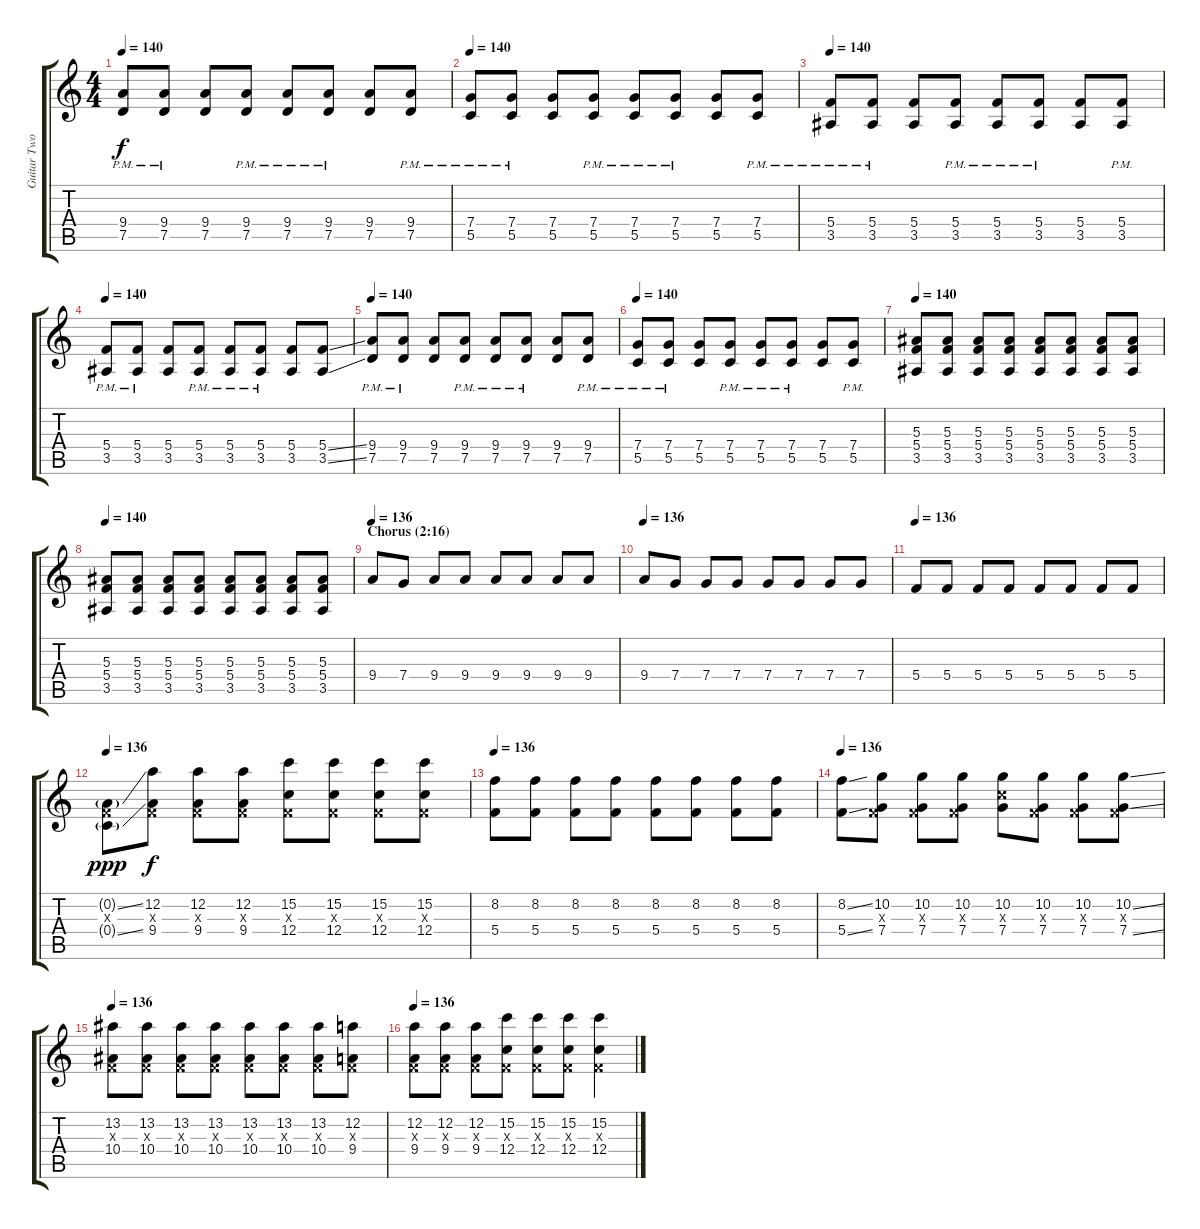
\track ("Guitar Two" "Guitar Two") {instrument overdrivenguitar}
\staff {score tabs}
\tuning (D4 A3 F3 C3 G2 C2) {hide}
\ts (4 4)
\tempo 140
\clef g2
\ks c
(9.4{pm} 7.5{pm}).8{dy f} (9.4{pm} 7.5{pm}).8 (9.4 7.5).8 (9.4{pm} 7.5{pm}).8 (9.4{pm} 7.5{pm}).8 (9.4{pm} 7.5{pm}).8 (9.4 7.5).8 (9.4{pm} 7.5{pm}).8 |
\tempo 140
(7.4{pm} 5.5{pm}).8 (7.4{pm} 5.5{pm}).8 (7.4 5.5).8 (7.4{pm} 5.5{pm}).8 (7.4{pm} 5.5{pm}).8 (7.4{pm} 5.5{pm}).8 (7.4 5.5).8 (7.4{pm} 5.5{pm}).8 |
\tempo 140
(5.4{pm} 3.5{pm}).8 (5.4{pm} 3.5{pm}).8 (5.4 3.5).8 (5.4{pm} 3.5{pm}).8 (5.4{pm} 3.5{pm}).8 (5.4{pm} 3.5{pm}).8 (5.4 3.5).8 (5.4{pm} 3.5{pm}).8 |
\tempo 140
(5.4{pm} 3.5{pm}).8 (5.4{pm} 3.5{pm}).8 (5.4 3.5).8 (5.4{pm} 3.5{pm}).8 (5.4{pm} 3.5{pm}).8 (5.4{pm} 3.5{pm}).8 (5.4 3.5).8 (5.4{ss} 3.5{ss}).8 |
\tempo 140
(9.4{pm} 7.5{pm}).8 (9.4{pm} 7.5{pm}).8 (9.4 7.5).8 (9.4{pm} 7.5{pm}).8 (9.4{pm} 7.5{pm}).8 (9.4{pm} 7.5{pm}).8 (9.4 7.5).8 (9.4{pm} 7.5{pm}).8 |
\tempo 140
(7.4{pm} 5.5{pm}).8 (7.4{pm} 5.5{pm}).8 (7.4 5.5).8 (7.4{pm} 5.5{pm}).8 (7.4{pm} 5.5{pm}).8 (7.4{pm} 5.5{pm}).8 (7.4 5.5).8 (7.4{pm} 5.5{pm}).8 |
\tempo 140
(5.3 5.4 3.5).8 (5.3 5.4 3.5).8 (5.3 5.4 3.5).8 (5.3 5.4 3.5).8 (5.3 5.4 3.5).8 (5.3 5.4 3.5).8 (5.3 5.4 3.5).8 (5.3 5.4 3.5).8 |
\tempo 140
(5.3 5.4 3.5).8 (5.3 5.4 3.5).8 (5.3 5.4 3.5).8 (5.3 5.4 3.5).8 (5.3 5.4 3.5).8 (5.3 5.4 3.5).8 (5.3 5.4 3.5).8 (5.3 5.4 3.5).8 |
\section ("" "Chorus (2:16)")
\tempo 136
9.4.8{volume 10 balance 8} 7.4.8 9.4.8 9.4.8 9.4.8 9.4.8 9.4.8 9.4.8 |
\tempo 136
9.4.8{volume 10 balance 8} 7.4.8 7.4.8 7.4.8 7.4.8 7.4.8 7.4.8 7.4.8 |
\tempo 136
5.4.8{volume 10 balance 8} 5.4.8 5.4.8 5.4.8 5.4.8 5.4.8 5.4.8 5.4.8 |
\tempo 136
(0.2{ss g} 0.3{x} 0.4{ss g}).8{dy ppp volume 13 balance 8 instrument distortionguitar} (12.2 0.3{x} 9.4).8{dy f} (12.2 0.3{x} 9.4).8 (12.2 0.3{x} 9.4).8 (15.2 0.3{x} 12.4).8 (15.2 0.3{x} 12.4).8 (15.2 0.3{x} 12.4).8 (15.2 0.3{x} 12.4).8 |
\tempo 136
(8.2 5.4).8{volume 13 balance 8 instrument distortionguitar} (8.2 5.4).8 (8.2 5.4).8 (8.2 5.4).8 (8.2 5.4).8 (8.2 5.4).8 (8.2 5.4).8 (8.2 5.4).8 |
\tempo 136
(8.2{ss} 5.4{ss}).8{volume 13 balance 8 instrument distortionguitar} (10.2 0.3{x} 7.4).8 (10.2 0.3{x} 7.4).8 (10.2 0.3{x} 7.4).8 (10.2 7.3{x} 7.4).8 (10.2 0.3{x} 7.4).8 (10.2 0.3{x} 7.4).8 (10.2{ss} 0.3{x} 7.4{ss}).8 |
\tempo 136
(13.2 0.3{x} 10.4).8{volume 13 balance 8 instrument distortionguitar} (13.2 0.3{x} 10.4).8 (13.2 0.3{x} 10.4).8 (13.2 0.3{x} 10.4).8 (13.2 0.3{x} 10.4).8 (13.2 0.3{x} 10.4).8 (13.2 0.3{x} 10.4).8 (12.2 0.3{x} 9.4).8 |
\tempo 136
(12.2 0.3{x} 9.4).8{volume 13 balance 8 instrument distortionguitar} (12.2 0.3{x} 9.4).8 (12.2 0.3{x} 9.4).8 (15.2 0.3{x} 12.4).8 (15.2 0.3{x} 12.4).8 (15.2 0.3{x} 12.4).8 (15.2{ss} 0.3{x} 12.4{ss}).4
